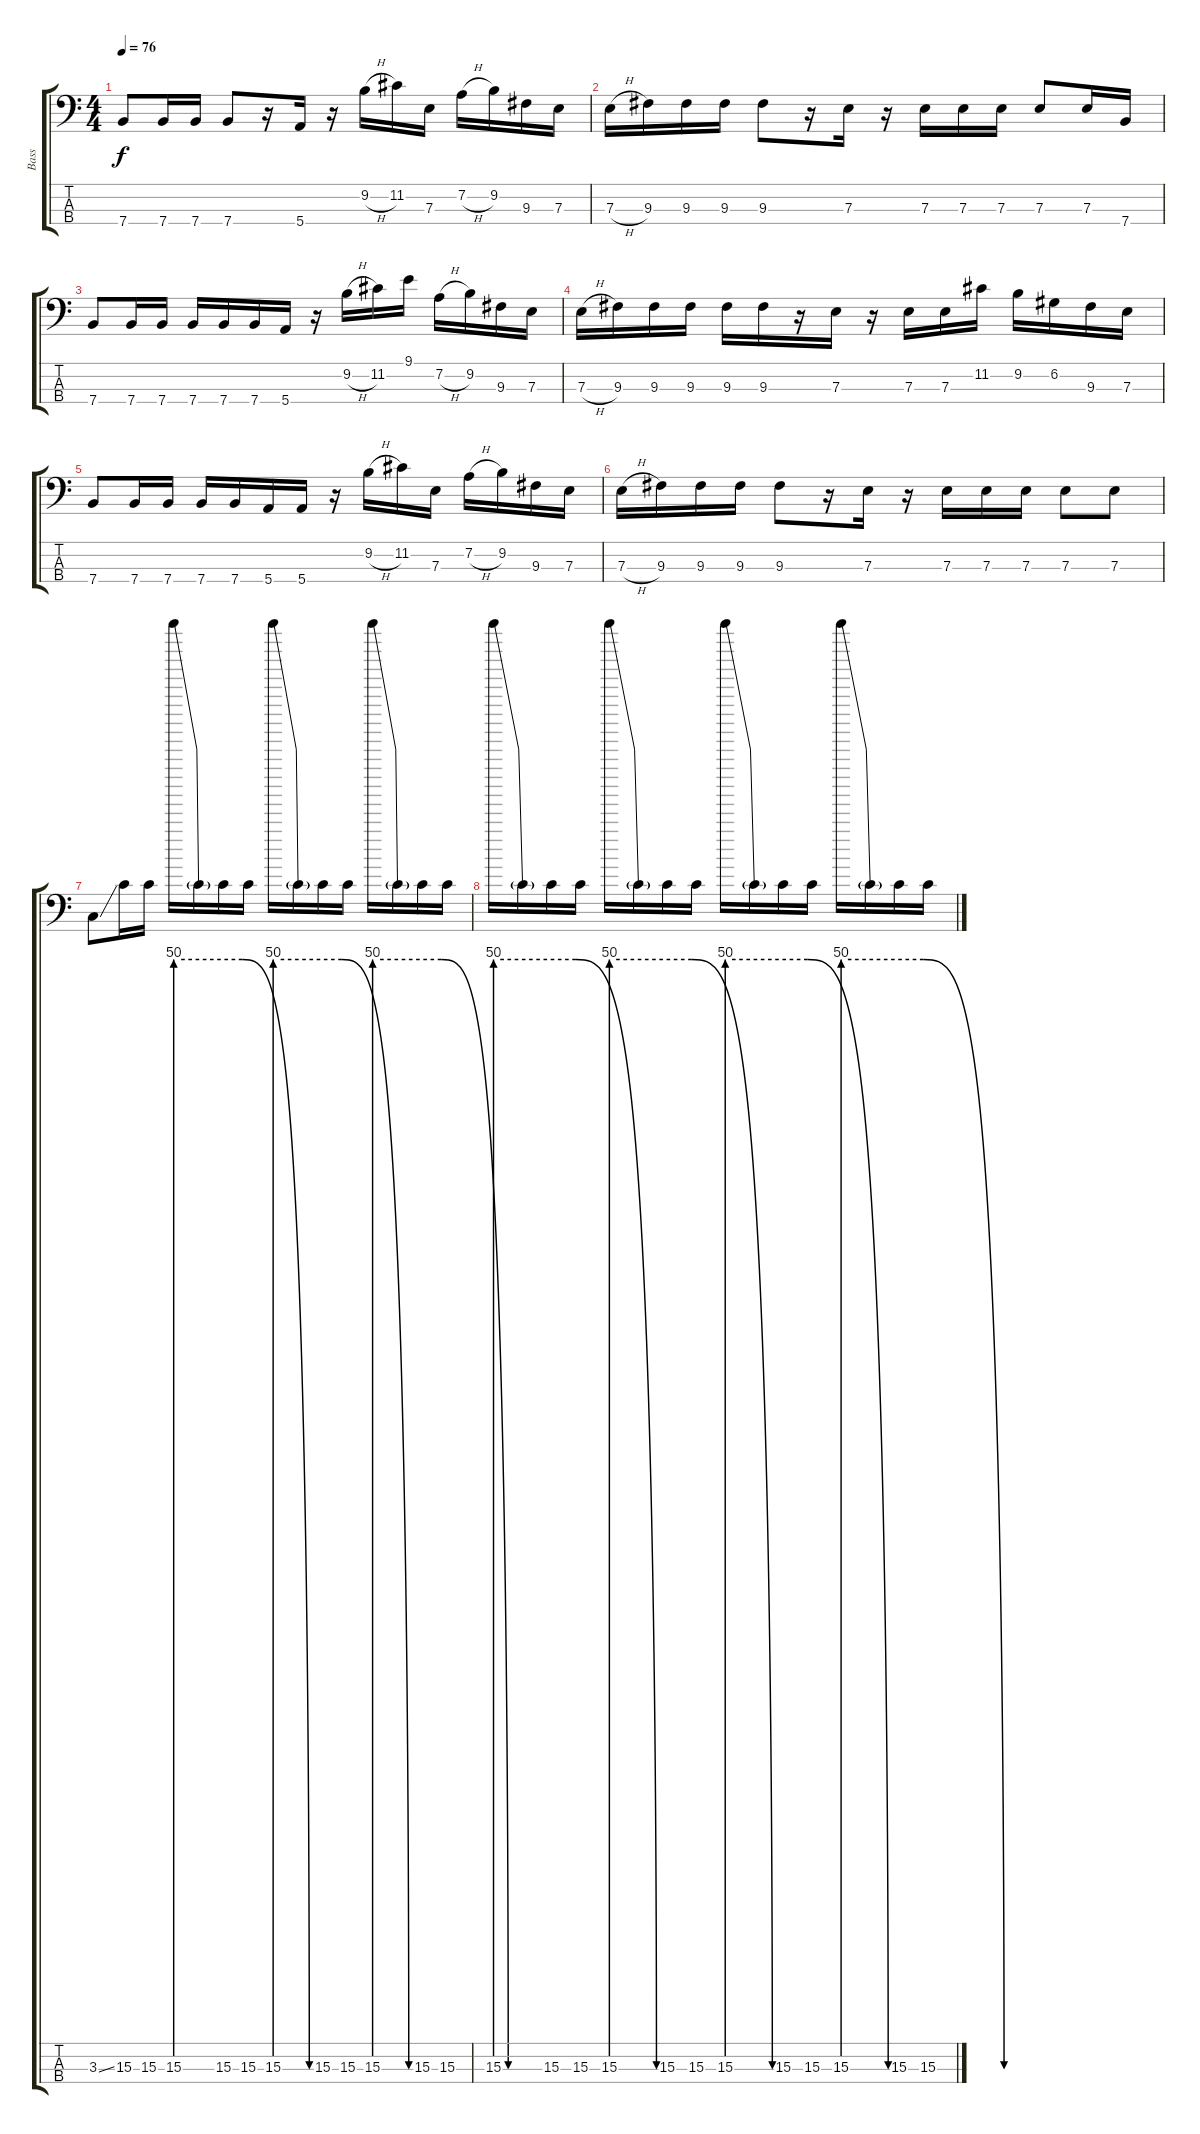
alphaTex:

\track ("Bass" "Bass") {instrument electricbassfinger}
\staff {score tabs}
\tuning (G2 D2 A1 E1) {hide}
\ts (4 4)
\tempo 76
\clef f4
\ks c
7.4.8{dy f} 7.4.16 7.4.16 7.4.8 r.16 5.4.16 r.16 9.2{h}.16 11.2.16 7.3.16 7.2{h}.16 9.2.16 9.3.16 7.3.16 |
7.3{h}.16 9.3.16 9.3.16 9.3.16 9.3.8 r.16 7.3.16 r.16 7.3.16 7.3.16 7.3.16 7.3.8 7.3.16 7.4.16 |
7.4.8 7.4.16 7.4.16 7.4.16 7.4.16 7.4.16 5.4.16 r.16 9.2{h}.16 11.2.16 9.1.16 7.2{h}.16 9.2.16 9.3.16 7.3.16 |
7.3{h}.16 9.3.16 9.3.16 9.3.16 9.3.16 9.3.16 r.16 7.3.16 r.16 7.3.16 7.3.16 11.2.16 9.2.16 6.2.16 9.3.16 7.3.16 |
7.4.8 7.4.16 7.4.16 7.4.16 7.4.16 5.4.16 5.4.16 r.16 9.2{h}.16 11.2.16 7.3.16 7.2{h}.16 9.2.16 9.3.16 7.3.16 |
7.3{h}.16 9.3.16 9.3.16 9.3.16 9.3.8 r.16 7.3.16 r.16 7.3.16 7.3.16 7.3.16 7.3.8 7.3.8 |
3.3{ss}.8 15.3.16 15.3.16 15.3{be (custom 0 200 100 200 200 0 300 0)}.16 15.3{t}.16 15.3.16 15.3.16 15.3{be (custom 0 200 100 200 200 0 300 0)}.16 15.3{t}.16 15.3.16 15.3.16 15.3{be (custom 0 200 100 200 200 0 300 0)}.16 15.3{t}.16 15.3.16 15.3.16 |
15.3{be (custom 0 200 100 200 200 0 300 0)}.16 15.3{t}.16 15.3.16 15.3.16 15.3{be (custom 0 200 100 200 200 0 300 0)}.16 15.3{t}.16 15.3.16 15.3.16 15.3{be (custom 0 200 100 200 200 0 300 0)}.16 15.3{t}.16 15.3.16 15.3.16 15.3{be (custom 0 200 100 200 200 0 300 0)}.16 15.3{t}.16 15.3.16 15.3.16
